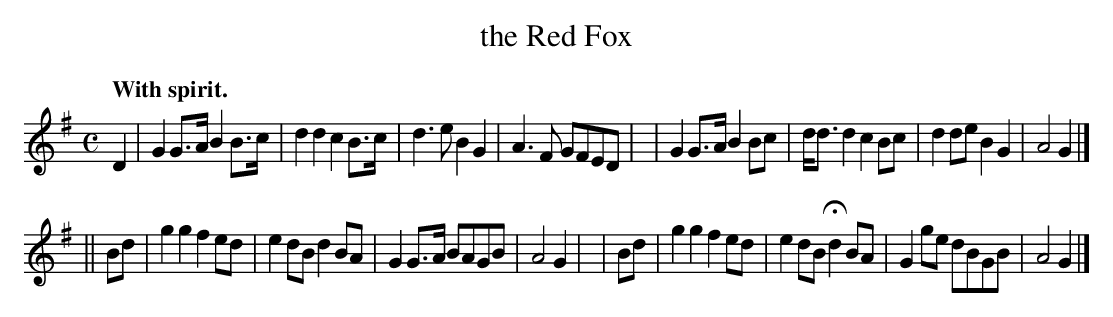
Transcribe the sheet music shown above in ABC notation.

X:1
T: the Red Fox
Q: "With spirit."
M: C
L: 1/8
K: G
D2 \
| G2G>A B2B>c | d2d2 c2B>c | d3e B2G2 | A3F GFED |\
| G2G>A B2Bc | d<dd2 c2Bc | d2de B2G2 | A4 G2 |]
|| Bd | g2g2 f2ed | e2dB d2BA | G2G>A BAGB | A4 G2 |\
|  Bd | g2g2 f2ed | e2dB Hd2BA | G2ge dBGB | A4 G2 |]
